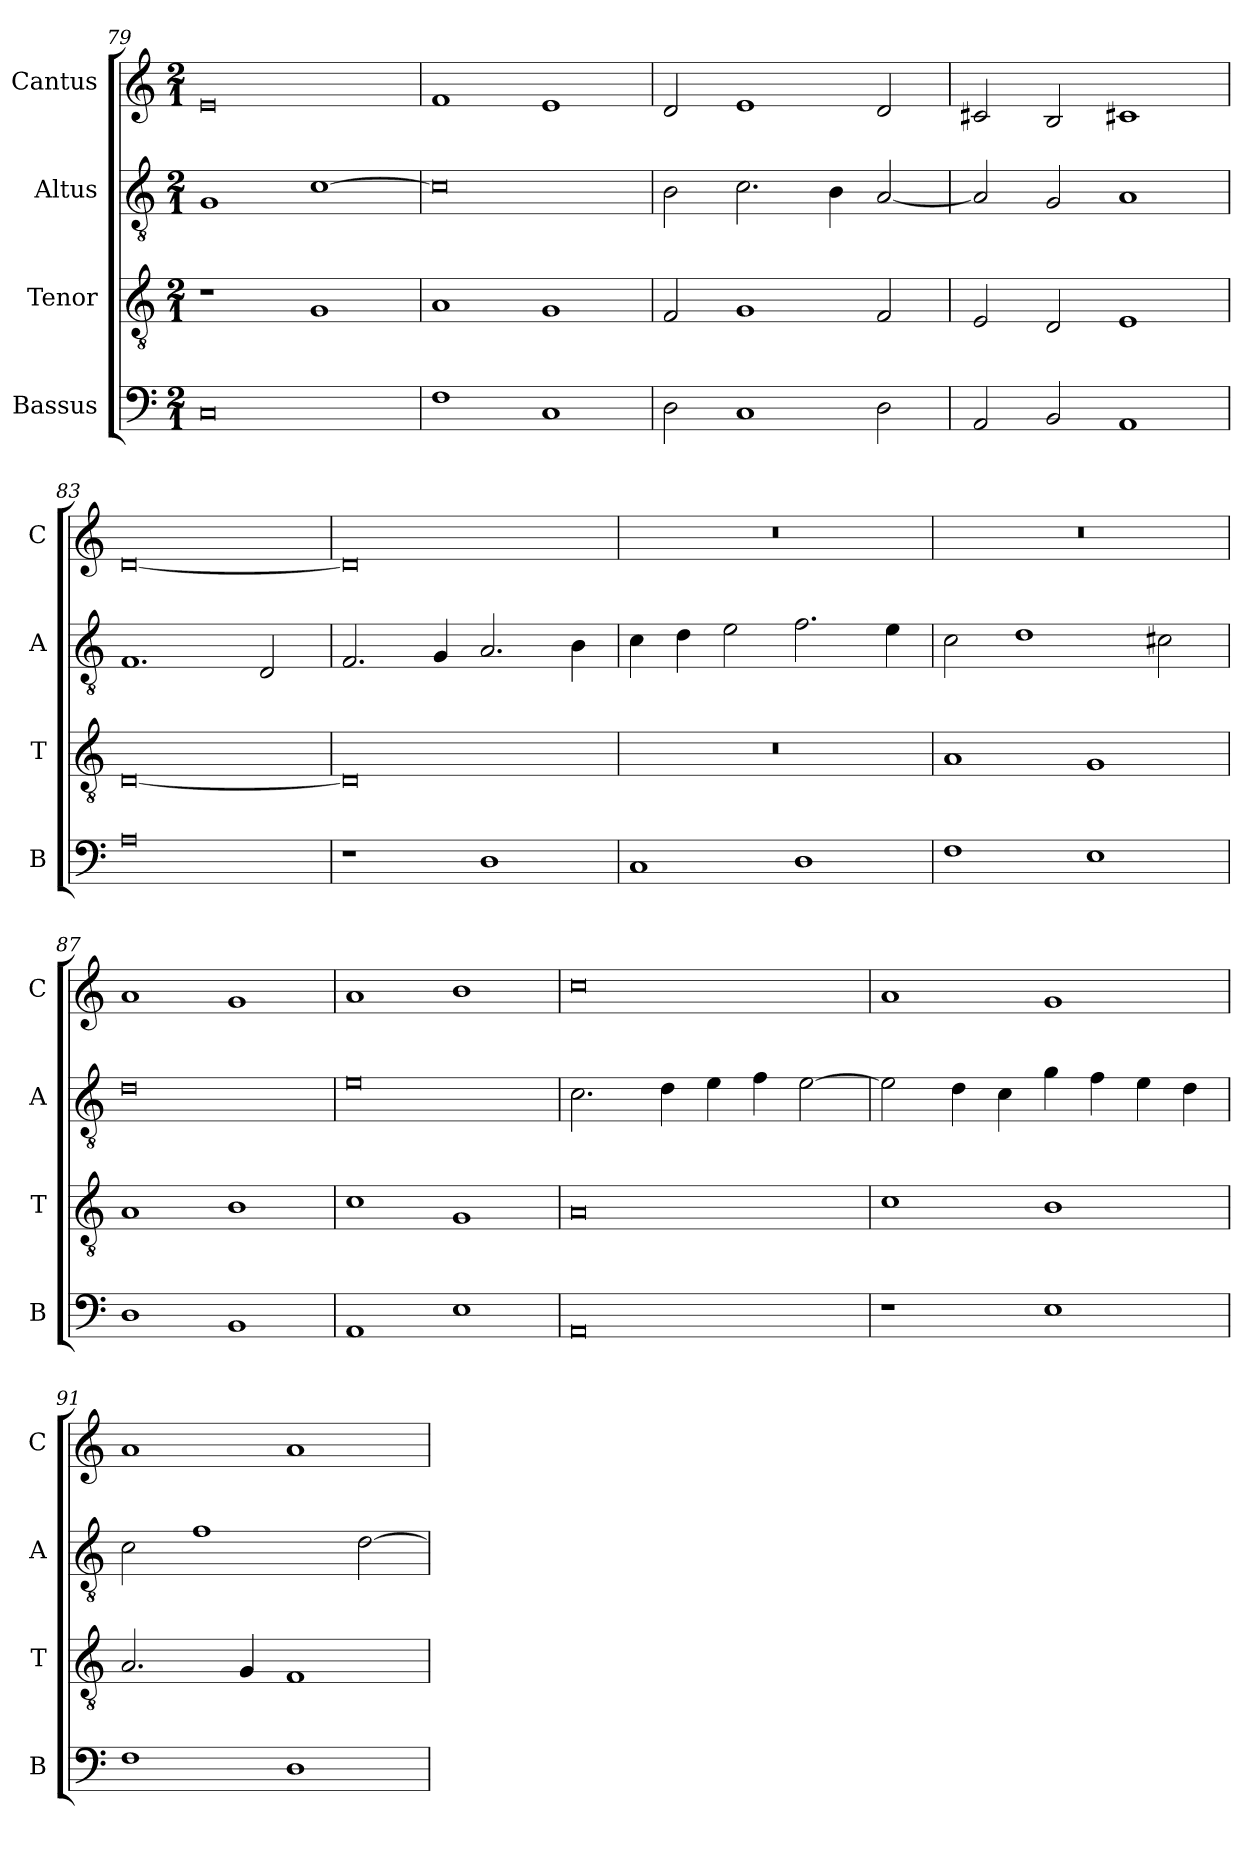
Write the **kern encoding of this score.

**kern	**kern	**kern	**kern
*part4	*part3	*part2	*part1
*staff4	*staff3	*staff2	*staff1
*I"Bassus	*I"Tenor	*I"Altus	*I"Cantus
*I'B	*I'T	*I'A	*I'C
*clefF4	*clefGv2	*clefGv2	*clefG2
*k[]	*k[]	*k[]	*k[]
*M2/1	*M2/1	*M2/1	*M2/1
=79	=79	=79	=79
0C	1r	1G	0e
.	1G	[1c	.
=80	=80	=80	=80
1F	1A	0c]	1f
1C	1G	.	1e
=81	=81	=81	=81
2D	2F	2B	2d
1C	1G	2.c	1e
.	.	4B	.
2D	2F	[2A	2d
=82	=82	=82	=82
2AA	2E	2A]	2c#X
2BB	2D	2G	2B
1AA	1E	1A	1c#X
=83	=83	=83	=83
0A	[0D	1.F	[0d
.	.	2D	.
=84	=84	=84	=84
1r	0D]	2.F	0d]
.	.	4G	.
1D	.	2.A	.
.	.	4B	.
=85	=85	=85	=85
1C	0r	4c	0r
.	.	4d	.
.	.	2e	.
1D	.	2.f	.
.	.	4e	.
=86	=86	=86	=86
1F	1A	2c	0r
.	.	1d	.
1E	1G	.	.
.	.	2c#X	.
=87	=87	=87	=87
1D	1A	0d	1a
1BB	1B	.	1g
=88	=88	=88	=88
1AA	1c	0e	1a
1E	1G	.	1b
=89	=89	=89	=89
0AA	0A	2.c	0cc
.	.	4d	.
.	.	4e	.
.	.	4f	.
.	.	[2e	.
=90	=90	=90	=90
1r	1c	2e]	1a
.	.	4d	.
.	.	4c	.
1E	1B	4g	1g
.	.	4f	.
.	.	4e	.
.	.	4d	.
=91	=91	=91	=91
1F	2.A	2c	1a
.	.	1f	.
.	4G	.	.
1D	1F	.	1a
.	.	[2d	.
=	=	=	=
*-	*-	*-	*-
